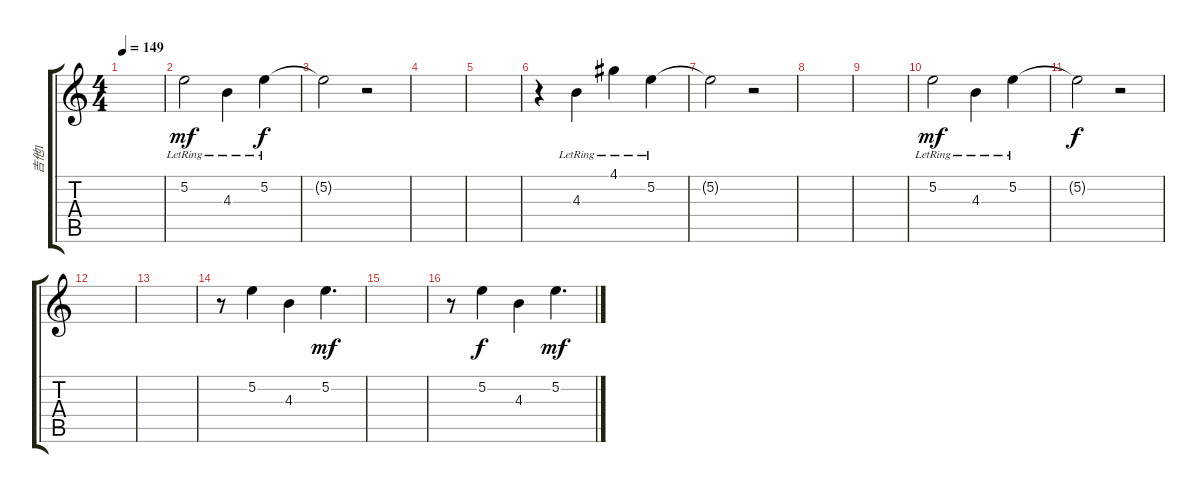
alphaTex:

\track ("吉他1" "吉他1") {instrument overdrivenguitar}
\staff {score tabs}
\tuning (E4 B3 G3 D3 A2 E2) {hide}
\ts (4 4)
\tempo 149
\clef g2
\ks c
|
5.2{lr}.2{dy mf volume 10 instrument electricguitarjazz} 4.3{lr}.4 5.2{lr}.4{dy f} |
5.2{t}.2 r.2 |
|
|
r.4{volume 10 instrument electricguitarjazz} 4.3{lr}.4 4.1{lr}.4 5.2{lr}.4 |
5.2{t}.2 r.2 |
|
|
5.2{lr}.2{dy mf volume 10 instrument electricguitarjazz} 4.3{lr}.4 5.2{lr}.4 |
5.2{t}.2{dy f} r.2 |
|
|
r.8{volume 9 balance 4 instrument electricguitarjazz} 5.2.4 4.3.4 5.2.4{d dy mf} |
|
r.8{volume 9 balance 4 instrument electricguitarjazz} 5.2.4{dy f} 4.3.4 5.2.4{d dy mf}
